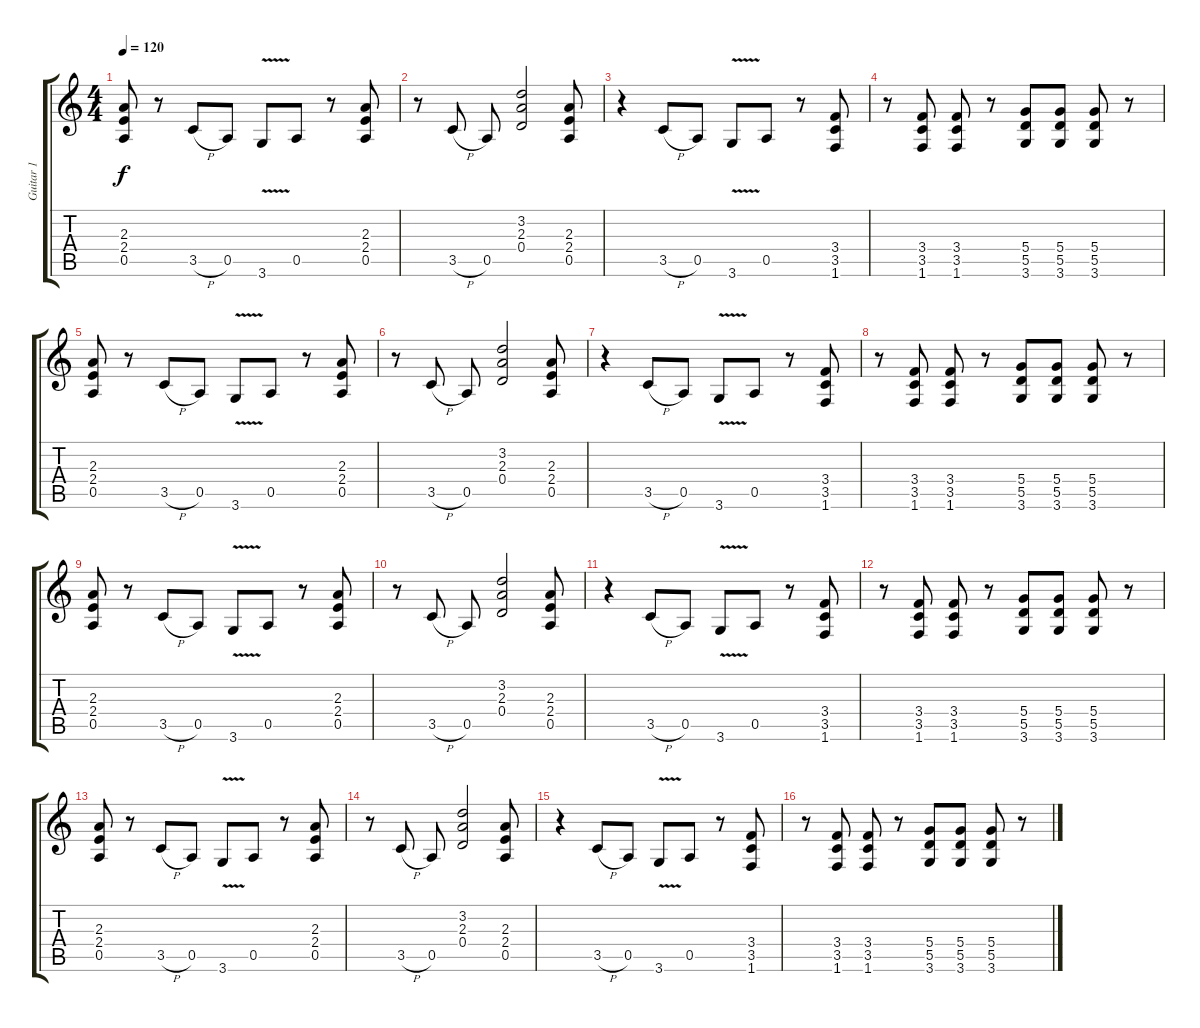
\track ("Guitar 1" "Guitar 1") {instrument distortionguitar}
\staff {score tabs}
\tuning (E4 B3 G3 D3 A2 E2) {hide}
\ts (4 4)
\tempo 120
\clef g2
\ks c
(2.3 2.4 0.5).8{dy f volume 16 instrument distortionguitar} r.8 3.5{h}.8 0.5.8 3.6{v}.8 0.5.8 r.8 (2.3 2.4 0.5).8 |
r.8 3.5{h}.8 0.5.8 (3.2 2.3 0.4).2 (2.3 2.4 0.5).8 |
r.4 3.5{h}.8 0.5.8 3.6{v}.8 0.5.8 r.8 (3.4 3.5 1.6).8 |
r.8 (3.4 3.5 1.6).8 (3.4 3.5 1.6).8 r.8 (5.4 5.5 3.6).8 (5.4 5.5 3.6).8 (5.4 5.5 3.6).8 r.8 |
(2.3 2.4 0.5).8 r.8 3.5{h}.8 0.5.8 3.6{v}.8 0.5.8 r.8 (2.3 2.4 0.5).8 |
r.8 3.5{h}.8 0.5.8 (3.2 2.3 0.4).2 (2.3 2.4 0.5).8 |
r.4 3.5{h}.8 0.5.8 3.6{v}.8 0.5.8 r.8 (3.4 3.5 1.6).8 |
r.8 (3.4 3.5 1.6).8 (3.4 3.5 1.6).8 r.8 (5.4 5.5 3.6).8 (5.4 5.5 3.6).8 (5.4 5.5 3.6).8 r.8 |
(2.3 2.4 0.5).8 r.8 3.5{h}.8 0.5.8 3.6{v}.8 0.5.8 r.8 (2.3 2.4 0.5).8 |
r.8 3.5{h}.8 0.5.8 (3.2 2.3 0.4).2 (2.3 2.4 0.5).8 |
r.4 3.5{h}.8 0.5.8 3.6{v}.8 0.5.8 r.8 (3.4 3.5 1.6).8 |
r.8 (3.4 3.5 1.6).8 (3.4 3.5 1.6).8 r.8 (5.4 5.5 3.6).8 (5.4 5.5 3.6).8 (5.4 5.5 3.6).8 r.8 |
(2.3 2.4 0.5).8 r.8 3.5{h}.8 0.5.8 3.6{v}.8 0.5.8 r.8 (2.3 2.4 0.5).8 |
r.8 3.5{h}.8 0.5.8 (3.2 2.3 0.4).2 (2.3 2.4 0.5).8 |
r.4 3.5{h}.8 0.5.8 3.6{v}.8 0.5.8 r.8 (3.4 3.5 1.6).8 |
r.8 (3.4 3.5 1.6).8 (3.4 3.5 1.6).8 r.8 (5.4 5.5 3.6).8 (5.4 5.5 3.6).8 (5.4 5.5 3.6).8 r.8
